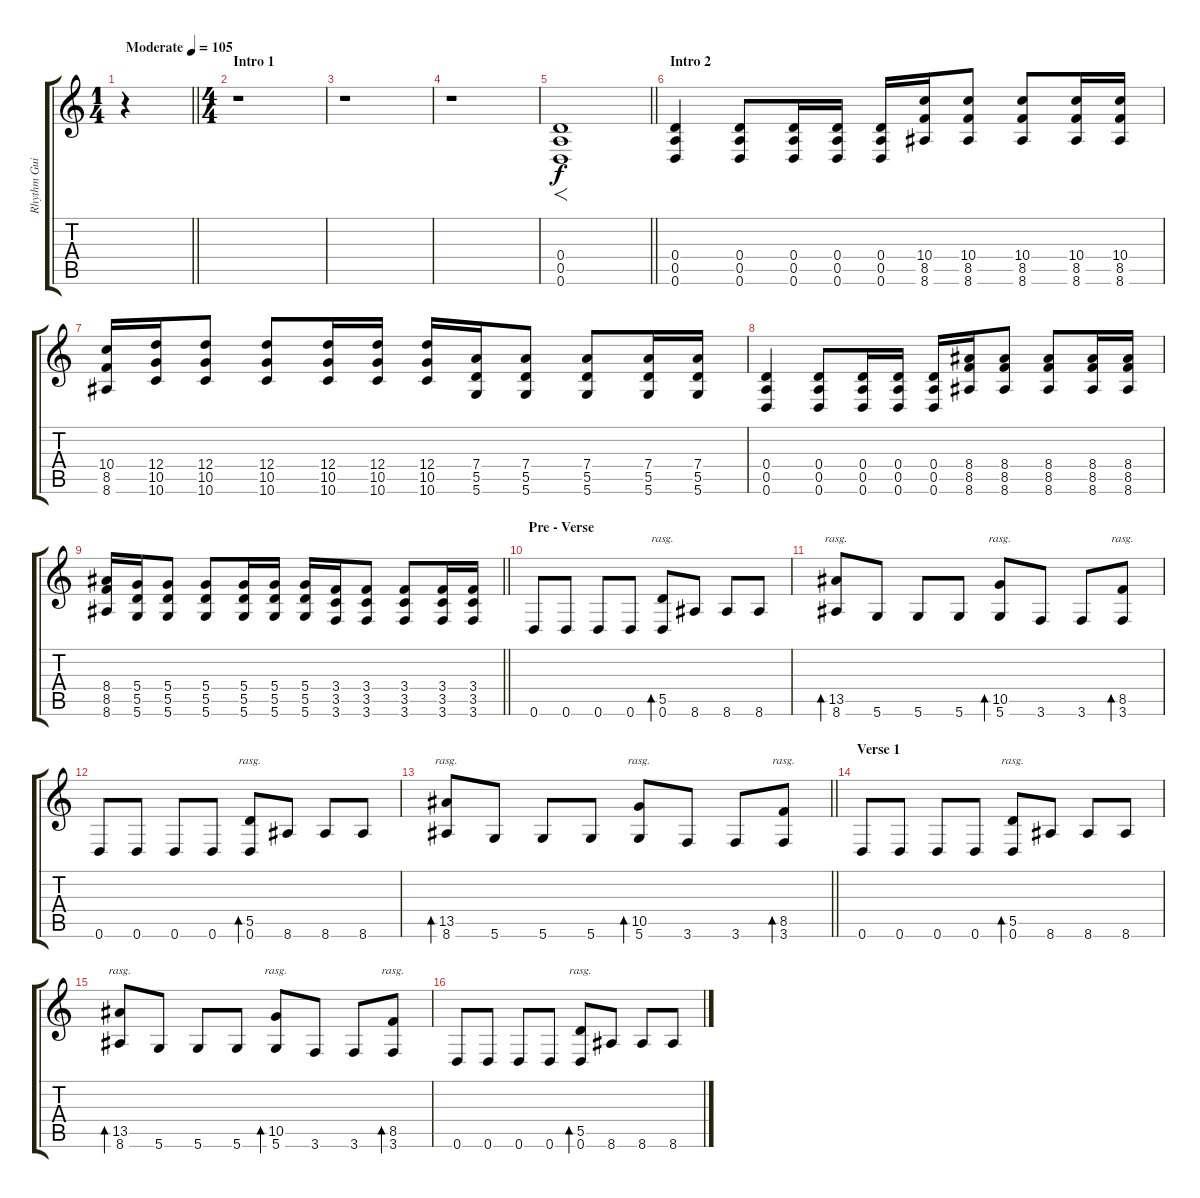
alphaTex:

\track ("Rhythm Guitar" "Rhythm Gui") {instrument overdrivenguitar}
\staff {score tabs}
\tuning (E4 B3 G3 D3 A2 D2) {hide}
\ts (1 4)
\tempo (105 "Moderate")
\clef g2
\barLineRight lightlight
\ks c
r.4{dy f instrument overdrivenguitar} |
\ts (4 4)
\section ("" "Intro 1")
r.1 |
r.1 |
r.1 |
\barLineRight lightlight
(0.4 0.5 0.6).1{f} |
\section ("" "Intro 2")
(0.4 0.5 0.6).4 (0.4 0.5 0.6).8 (0.4 0.5 0.6).16 (0.4 0.5 0.6).16 (0.4 0.5 0.6).16 (10.4 8.5 8.6).16 (10.4 8.5 8.6).8 (10.4 8.5 8.6).8 (10.4 8.5 8.6).16 (10.4 8.5 8.6).16 |
(10.4 8.5 8.6).16 (12.4 10.5 10.6).16 (12.4 10.5 10.6).8 (12.4 10.5 10.6).8 (12.4 10.5 10.6).16 (12.4 10.5 10.6).16 (12.4 10.5 10.6).16 (7.4 5.5 5.6).16 (7.4 5.5 5.6).8 (7.4 5.5 5.6).8 (7.4 5.5 5.6).16 (7.4 5.5 5.6).16 |
(0.4 0.5 0.6).4 (0.4 0.5 0.6).8 (0.4 0.5 0.6).16 (0.4 0.5 0.6).16 (0.4 0.5 0.6).16 (8.4 8.5 8.6).16 (8.4 8.5 8.6).8 (8.4 8.5 8.6).8 (8.4 8.5 8.6).16 (8.4 8.5 8.6).16 |
\barLineRight lightlight
(8.4 8.5 8.6).16 (5.4 5.5 5.6).16 (5.4 5.5 5.6).8 (5.4 5.5 5.6).8 (5.4 5.5 5.6).16 (5.4 5.5 5.6).16 (5.4 5.5 5.6).16 (3.4 3.5 3.6).16 (3.4 3.5 3.6).8 (3.4 3.5 3.6).8 (3.4 3.5 3.6).16 (3.4 3.5 3.6).16 |
\section ("" "Pre - Verse")
0.6.8{volume 10 instrument electricguitarmuted} 0.6.8 0.6.8 0.6.8 (5.5 0.6).8{bd 60 rasg ii} 8.6.8 8.6.8 8.6.8 |
(13.5 8.6).8{bd 60 rasg ii} 5.6.8 5.6.8 5.6.8 (10.5 5.6).8{bd 60 rasg ii} 3.6.8 3.6.8 (8.5 3.6).8{bd 60 rasg ii} |
0.6.8 0.6.8 0.6.8 0.6.8 (5.5 0.6).8{bd 60 rasg ii} 8.6.8 8.6.8 8.6.8 |
\barLineRight lightlight
(13.5 8.6).8{bd 60 rasg ii} 5.6.8 5.6.8 5.6.8 (10.5 5.6).8{bd 60 rasg ii} 3.6.8 3.6.8 (8.5 3.6).8{bd 60 rasg ii} |
\section ("" "Verse 1")
0.6.8 0.6.8 0.6.8 0.6.8 (5.5 0.6).8{bd 60 rasg ii} 8.6.8 8.6.8 8.6.8 |
(13.5 8.6).8{bd 60 rasg ii} 5.6.8 5.6.8 5.6.8 (10.5 5.6).8{bd 60 rasg ii} 3.6.8 3.6.8 (8.5 3.6).8{bd 60 rasg ii} |
0.6.8 0.6.8 0.6.8 0.6.8 (5.5 0.6).8{bd 60 rasg ii} 8.6.8 8.6.8 8.6.8
